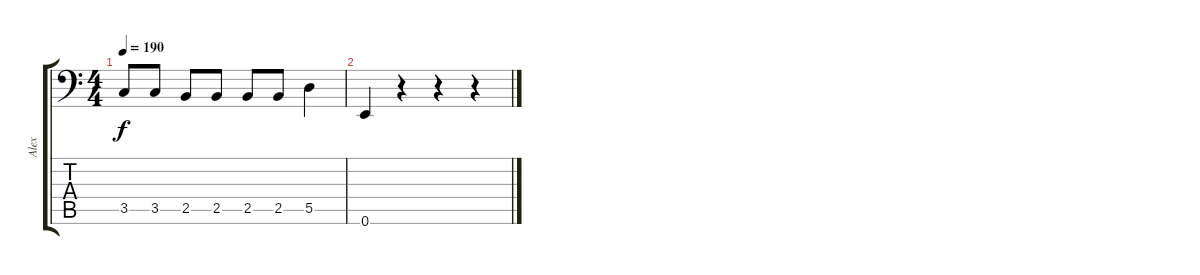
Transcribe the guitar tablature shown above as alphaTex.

\track ("Alex" "Alex") {instrument slapbass2}
\staff {score tabs}
\tuning (E3 B2 G2 D2 A1 E1) {hide}
\ts (4 4)
\tempo 190
\clef f4
\ks c
3.5.8{dy f} 3.5.8 2.5.8 2.5.8 2.5.8 2.5.8 5.5.4 |
0.6.4 r.4 r.4 r.4
